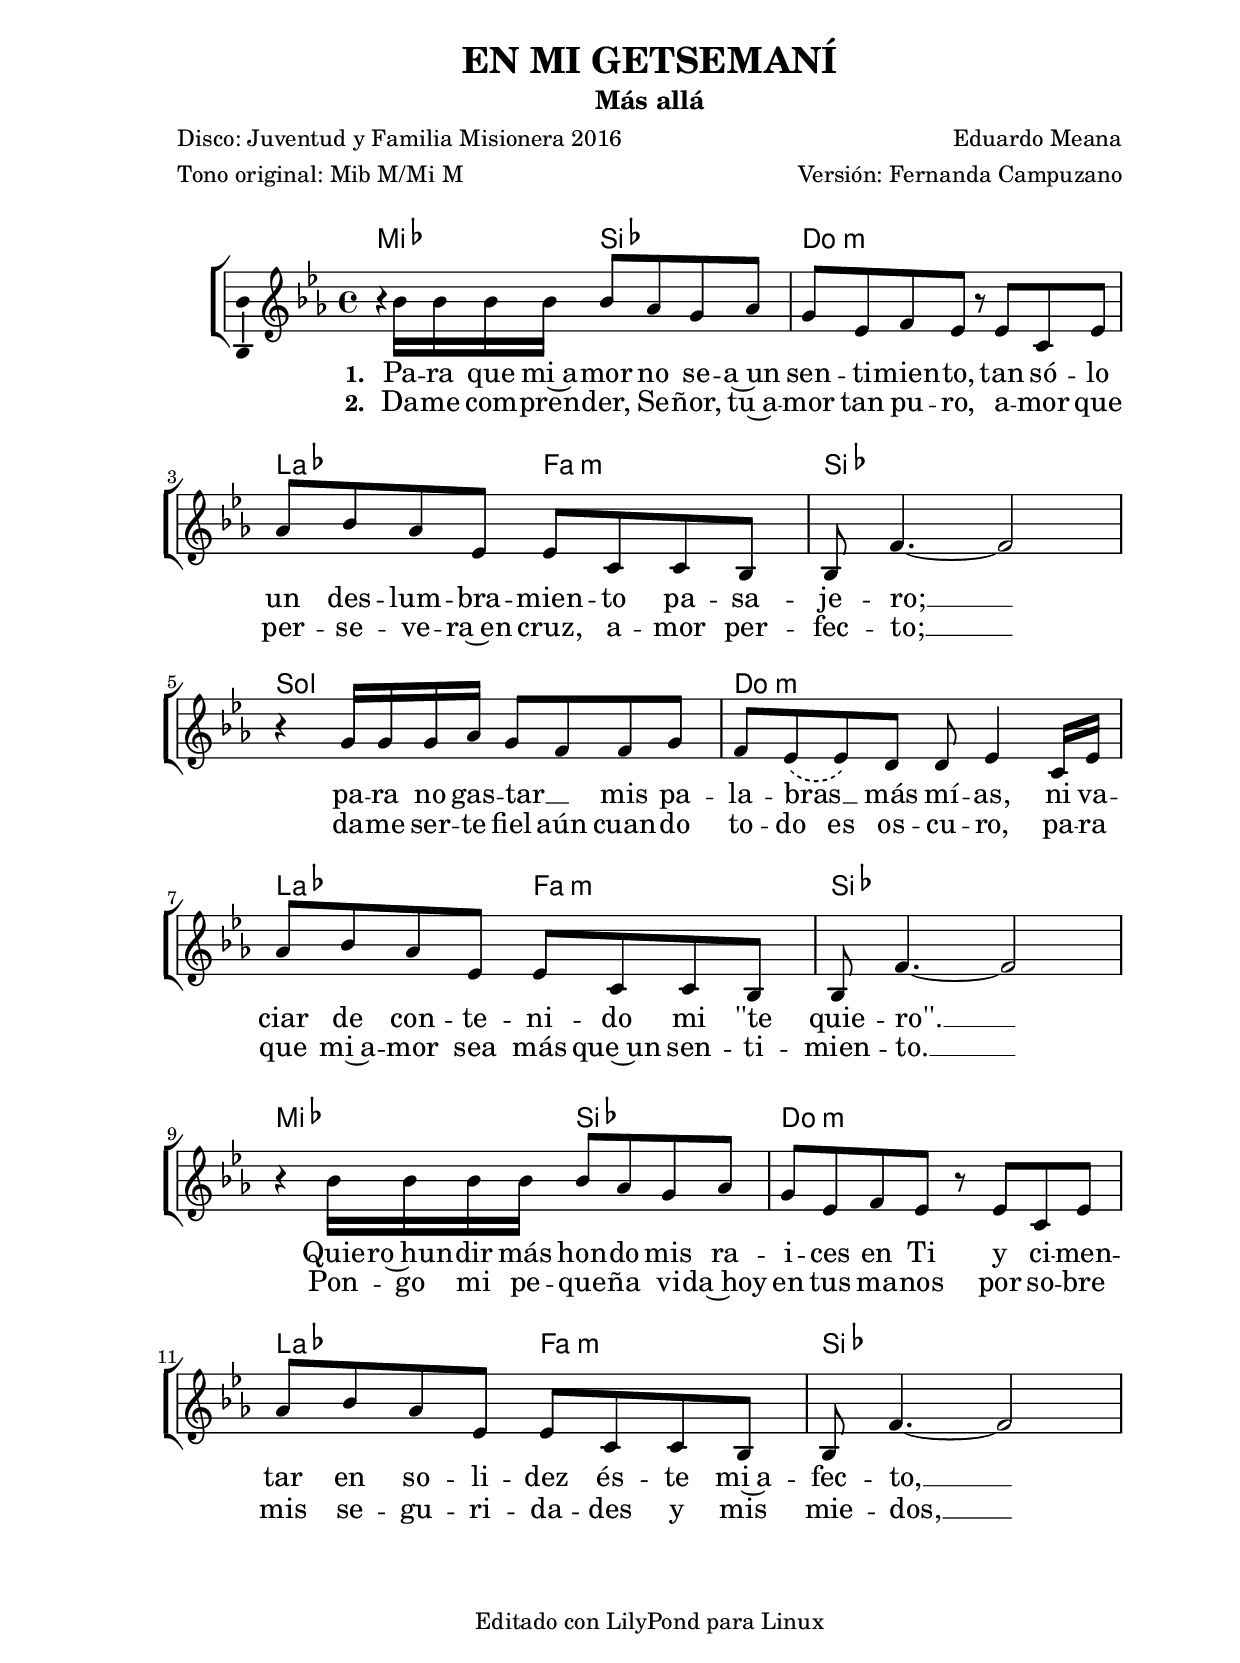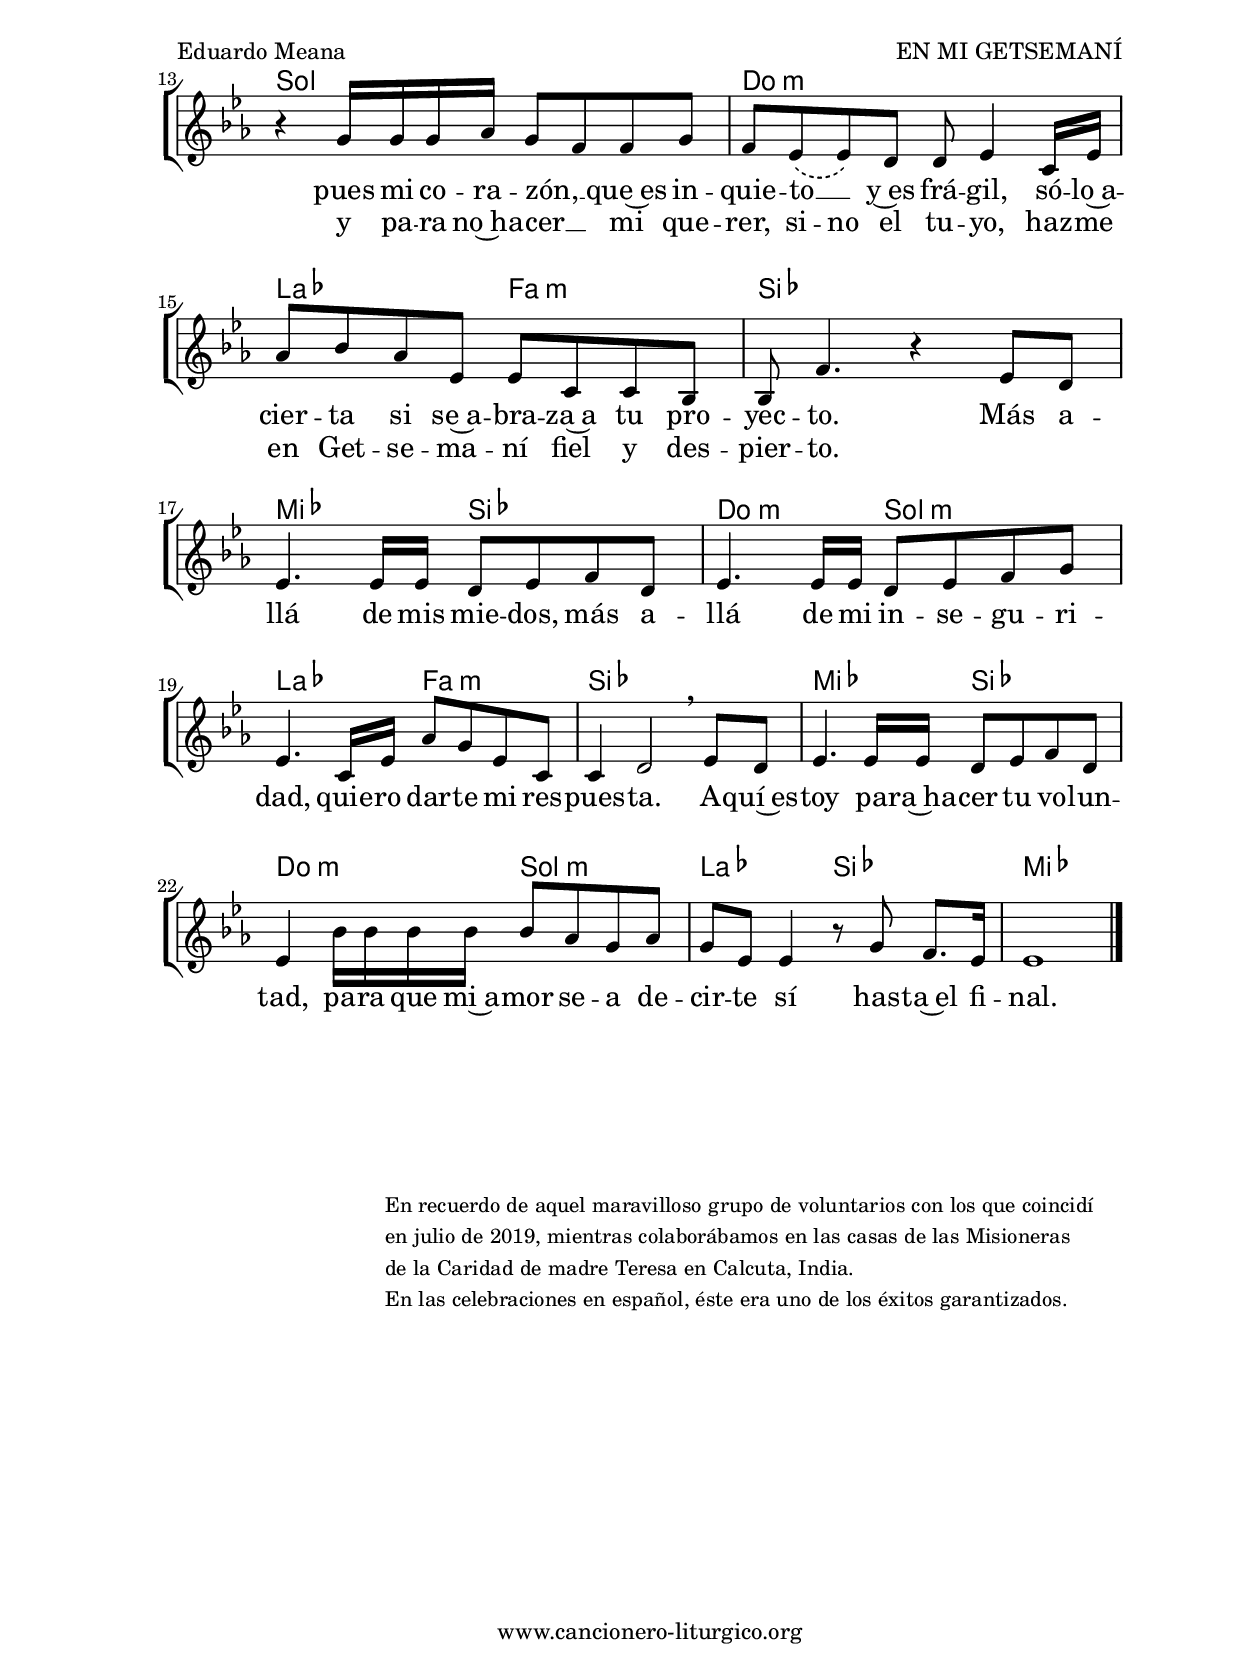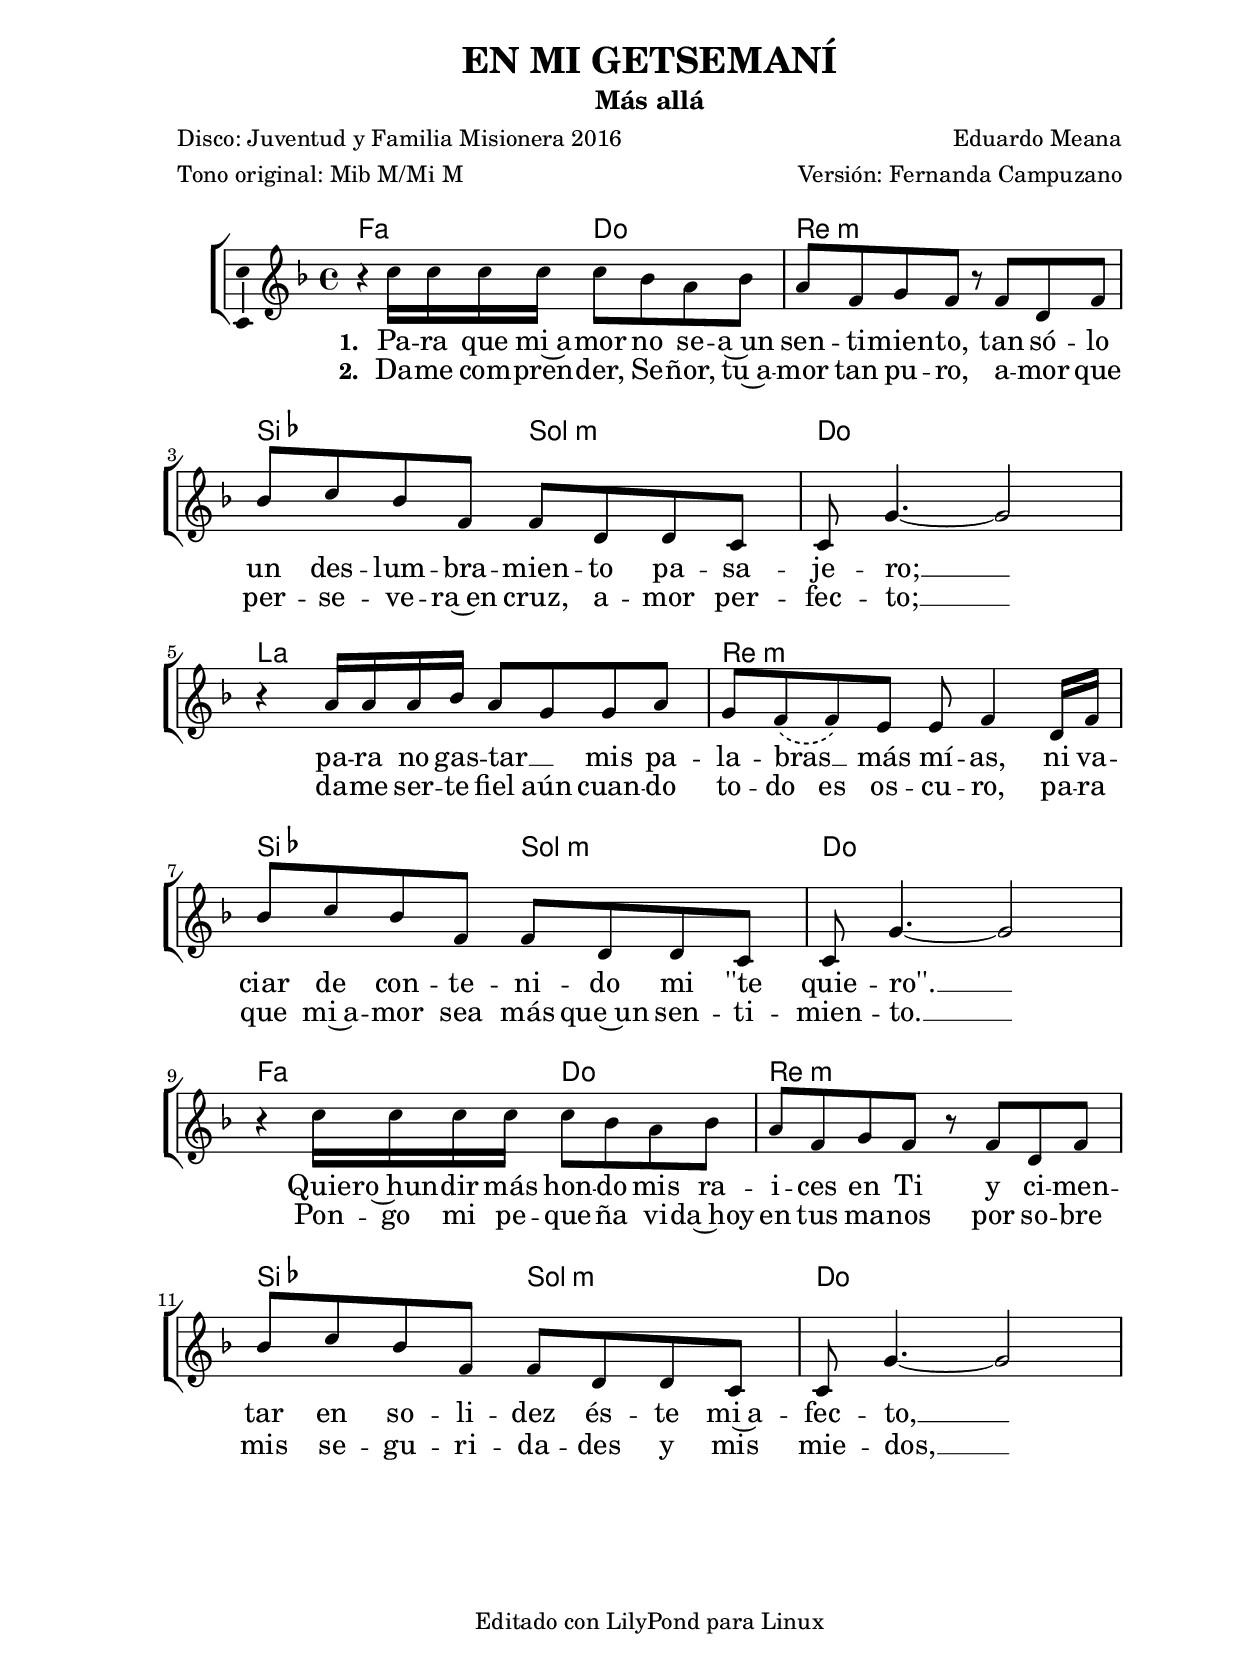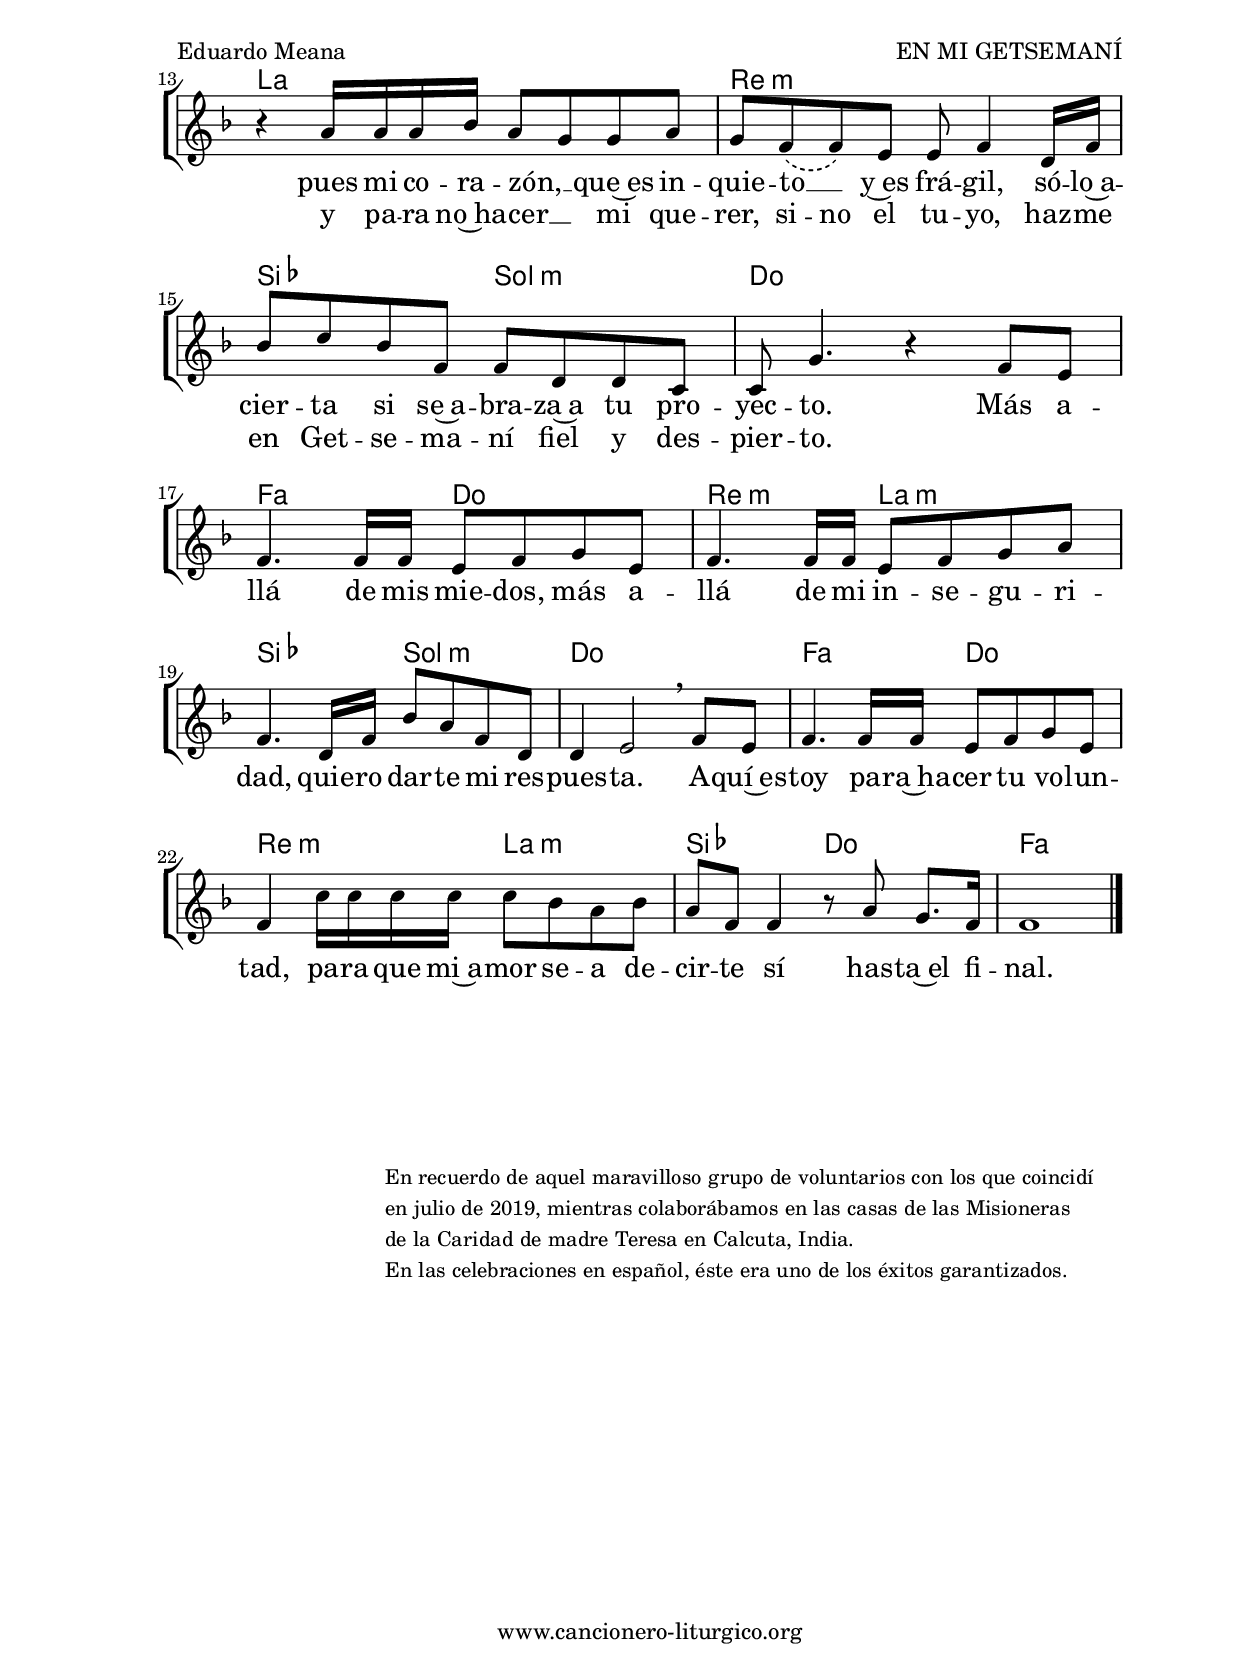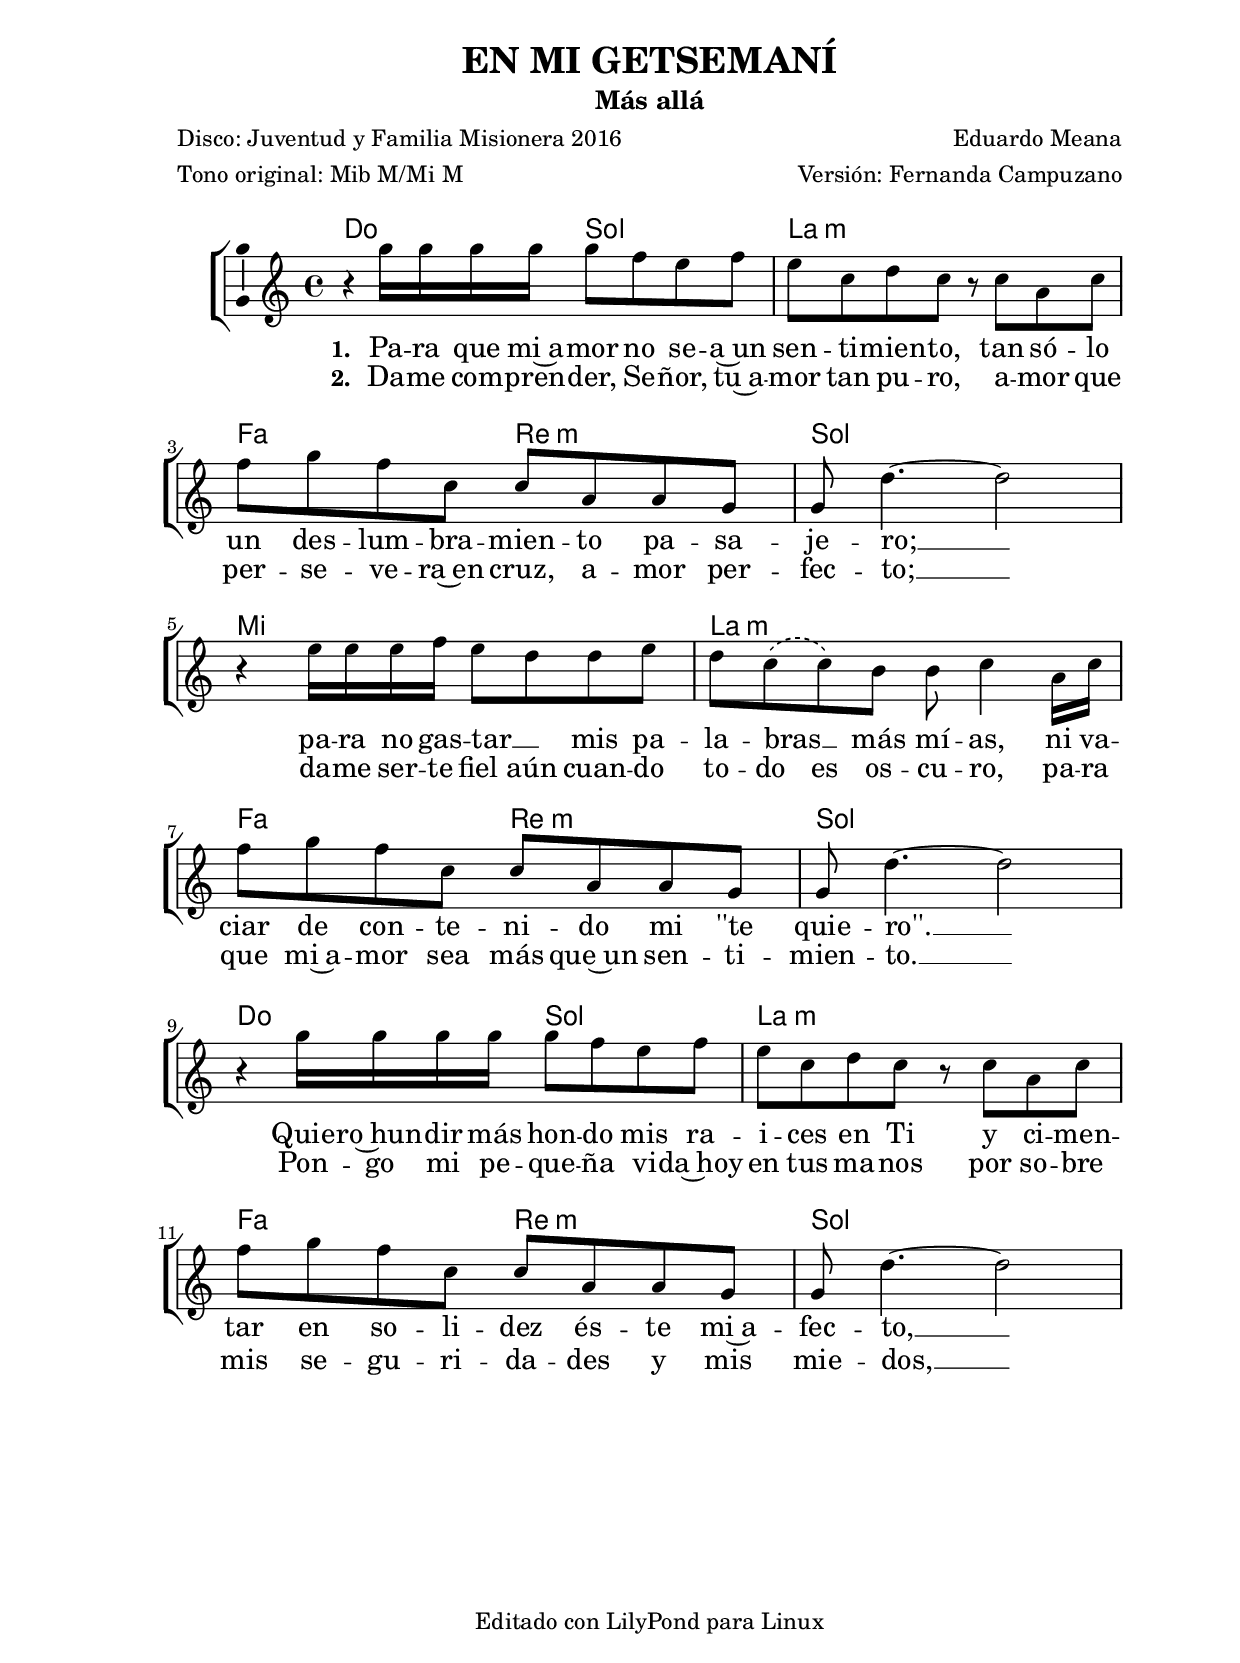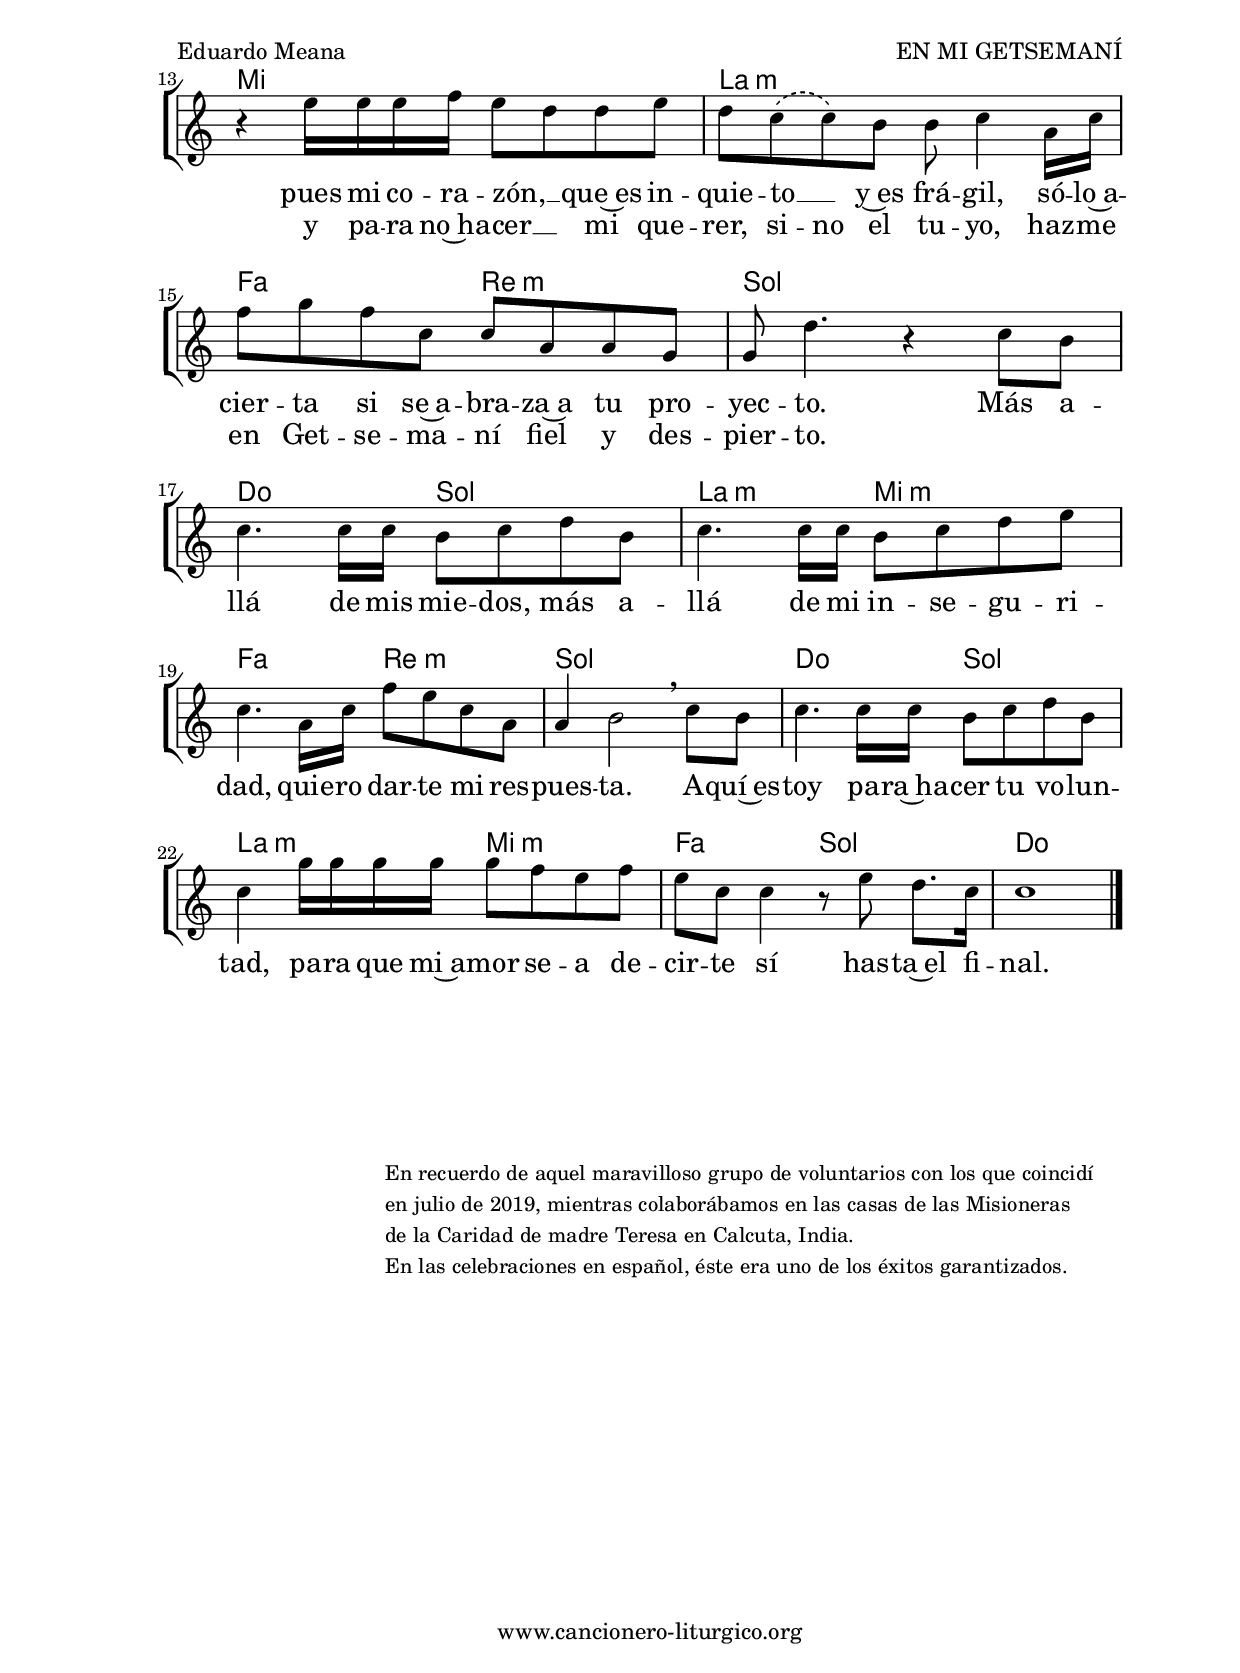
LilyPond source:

%
%para convertir .midi en .wav:
%timidity filename.midi -Ow -o finename.wav
%
%
%Para convertir de .wav a .mp3:
%lame -h -m j filename.wav
%
%
%para escuchar el midi:
%timidity nombrefichero.midi
%


%versión de lilypond para la que se ha escrito esta partitura:
\version "2.16.0"

	%Tamaño papel
	#(set-default-paper-size "a4")
	%Tamaño partitura
	#(set-global-staff-size 20)
	%No responde al pulsar sobre una nota
	#(ly:set-option 'point-and-click #f)

%parámetros del encabezamiento:
\header {
	title = "EN MI GETSEMANÍ"
	subtitle = "Más allá"
	composer = "Eduardo Meana"
	poet = "Disco: Juventud y Familia Misionera 2016"
	meter = "Tono original: Mib M/Mi M"
	arranger = "Versión: Fernanda Campuzano"
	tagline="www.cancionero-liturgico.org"
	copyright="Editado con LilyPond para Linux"
	}

%parámetros asociados al papel:
\paper  {
	oddHeaderMarkup = \markup {\fill-line { \on-the-fly #not-first-page \fromproperty #'header:title \on-the-fly #not-first-page \fromproperty #'header:composer }}
	evenHeaderMarkup = \markup {\fill-line { \fromproperty #'header:composer \fromproperty #'header:title }}
	#(set-paper-size "a4")
	print-page-number = ##f
	first-page-number = 1
	print-first-page-number = ##f
%	head-separation = 3.0 \cm
	top-margin = 2.0 \cm
	bottom-margin = 0.5\cm
%%%	bottom-margin = -1.0\cm
	left-margin = 3.0 \cm
	line-width = 16.0 \cm 
	indent = 8\mm
	interscoreline = 2.\mm
	between-system-space = 15\mm
%	para que las partituras no llenen la hoja:
	ragged-bottom = ##t
%	idem para la última hoja:
	ragged-last-bottom = ##f
%	para que las partituras llenen el ancho del papel:
	ragged-last = ##f
	after-title-space = 2.5 \cm
%page-count=1
%system-count=11

	%Flexible Vertical Spacing
%	markup-markup-spacing =
%	#'((basic-distance . 15) (minimum-distance . 15) (padding . 3))
	markup-system-spacing =
	#'((basic-distance . 15) (minimum-distance . 15) (padding . 3))
	system-system-spacing =
	#'((basic-distance . 15) (minimum-distance . 15) (padding . 3))
	score-system-spacing =
	#'((basic-distance . 15) (minimum-distance . 15) (padding . 5))
%	top-system-spacing = % header
%	#'((basic-distance . 8) (minimum-distance . 0) (padding . 0))
%	top-markup-spacing =
%	#'((basic-distance . 20) (minimum-distance . 20) (padding . 0))
	last-bottom-spacing = % footer
	#'((basic-distance . 5) (minimum-distance . 5) (padding . 0))
%	score-markup-spacing =
%	#'((basic-distance . 16) (minimum-distance . 13) (padding . 0))

	}


%parámetros que afectan a toda la partitura:
global =  {
	%clave de sol (G):
	\clef G
	%armadura:
	\transpose e ees
	\key e \major
	\tempo 4=86
	\set Score.tempoHideNote = ##t
	}


acordes = {
	\italianChords
	\chordmode {
	\transpose e ees
{


e2 b cis1:m a2 fis:m b1 gis cis:m a2 fis:m
b1

e2 b cis1:m a2 fis:m b1 gis cis:m a2 fis:m
b1

e2 b cis:m gis:m a fis:m b1 e2 b cis:m gis:m a b e1

}
}
}



melodia = 

	\transpose e ees
{

\time 4/4

\relative c''{

\phrasingSlurDashed

r4 b16 b b b b8 a gis a
gis8 e fis e r8 e8 cis e
a b a e e cis cis b
b fis'4.~fis2
\break
r4 gis16 gis gis a gis8 fis fis gis
fis8 e8 \(e\) dis dis e4 cis16 e
a8 b a e e cis cis b
b8 fis'4.~fis2
\break

r4 b16 b b b b8 a gis a
gis8 e fis e r8 e8 cis e
a b a e e cis cis b
b fis'4.~fis2
\break
r4 gis16 gis gis a gis8 fis fis gis
fis8 e8 \(e\) dis dis e4 cis16 e
a8 b a e e cis cis b
b8 fis'4. r4 e8 dis

e4. e16 e dis8 e fis dis
e4. e16 e dis8 e fis gis
e4. cis16 e a8 gis e cis
cis4 dis2 \breathe e8 dis
e4. e16 e dis8 e fis dis
e4 b'16 b b b b8 a gis a
gis8 e e4 r8 gis8 fis8. e16
e1

\bar "|."
}
}


texto = \lyricmode {
\set stanza =#"1. " Pa -- ra que mi~a -- mor no se -- a~un sen -- ti -- mien -- to,
tan só -- lo un des -- lum -- bra -- mien -- to pa -- sa -- je -- ro; __
pa -- ra no gas -- tar __ _ mis pa -- la -- bras __ _ más mí -- as,
ni va -- ciar de con -- te -- ni -- do mi ''te quie -- ro''. __

Quie -- ro~hun -- dir más hon -- do mis ra -- i -- ces en Ti
y ci -- men -- tar en so -- li -- dez és -- te mi~a -- fec -- to, __
pues mi co -- ra -- zón, __ _ que~es in -- quie -- to __ _ y~es frá -- gil,
só -- lo~a -- cier -- ta si se~a -- bra -- za~a tu pro -- yec -- to.

Más a -- llá de mis mie -- dos,
más a -- llá de mi in -- se -- gu -- ri -- dad,
quie -- ro dar -- te mi res -- pues -- ta.
A -- quí~es -- toy pa -- ra~ha -- cer tu vo -- lun -- tad,
pa -- ra que mi~a -- mor se -- a de -- cir -- te sí
has -- ta~el fi -- nal.

}

textodos = \lyricmode {
\set stanza =#"2. " Da -- me com -- pren -- der, Se -- ñor, tu~a -- mor tan pu -- ro,
a -- mor que per -- se -- ve -- ra~en cruz, a -- mor per -- fec -- to; __
da -- me ser -- te fiel aún cuan -- do to -- do es os -- cu -- ro,
pa -- ra que mi~a -- mor sea más que~un sen -- ti -- mien -- to. __

Pon -- go mi pe -- que -- ña vi -- da~hoy en tus ma -- nos
por so -- bre mis se -- gu -- ri -- da -- des y mis mie -- dos, __
y pa -- ra no~ha -- cer __ _ mi que -- rer, si -- no el tu -- yo,
haz -- me en Get -- se -- ma -- ní fiel y des -- pier -- to.

	}


acordesStaff = \context ChordNames = acordesStaff <<
	\set chordChanges = ##t
	\acordes
	>>

vozStaff = \context Voice = vozStaff
\with {\consists "Ambitus_engraver"}
<<
%	\set Staff.instrumentName = ""
%	\set Staff.shortInstrumentName = ""
%	\set Staff.midiInstrument = #"clarinet"
%	\set Staff.midiInstrument = #"cello"
	\set Staff.midiInstrument = #"flute"
%	\set Staff.midiInstrument = #"electric guitar (jazz)"
%	\set Staff.midiInstrument = #"english horn"
%	\set Staff.midiInstrument = #"violin"
%	\set Staff.midiInstrument = #"glockenspiel"
	\set Staff.midiMinimumVolume = #0.7
	\set Staff.midiMaximumVolume = #0.9
	\global
	\melodia
	>>


textoStaff = \context Lyrics = textoStaff <<
	\lyricsto vozStaff \texto
	>>

textodosStaff = \context Lyrics = textodosStaff <<
	\lyricsto vozStaff \textodos
	>>

\book {
	\score {
		\context ChoirStaff {
			\override StaffGroup.SystemStartBracket #'collapse-height = #1
			\override Score.SystemStartBar #'collapse-height = #1
			<<
			\acordesStaff
			\vozStaff
			\textoStaff
			\textodosStaff
			>>
			}
		\layout {
	    		\context {
				\Lyrics
				\override LyricText #'font-size = #2
				}
	   		 \context {
				\Score
				\override StaffSymbol #'staff-space = #(magstep +3)
				}
			}
		}
	\markup {
		\magnify #0.9
		\column {
			\line{\hspace #20.0 }
			\line{\hspace #20.0 }
			\line{\hspace #20.0 }
			\line{\hspace #20.0 }
			\line{\hspace #20.0 }
			\line{\hspace #20.0 En recuerdo de aquel maravilloso grupo de voluntarios con los que coincidí}
			\line{\hspace #20.0 en julio de 2019, mientras colaborábamos en las casas de las Misioneras}
			\line{\hspace #20.0 de la Caridad de madre Teresa en Calcuta, India.}
			\line{\hspace #20.0 En las celebraciones en español, éste era uno de los éxitos garantizados.}
			}
		}
	\score {
		\unfoldRepeats
		\context ChoirStaff {
			<<
			\acordesStaff
			\vozStaff
			>>
			}
		\midi {
	  		\context {
	  			\Score
				tempoWholesPerMinute = #(ly:make-moment 70 4)
				}
			}
		}
	}



#(define output-suffix "C")
\book {
	\score {
		\context ChoirStaff {
			\override StaffGroup.SystemStartBracket #'collapse-height = #1
			\override Score.SystemStartBar #'collapse-height = #1
\transpose c d
			<<
			\acordesStaff
			\vozStaff
			\textoStaff
			\textodosStaff
			>>
			}
		\layout {
	    		\context {
				\Lyrics
				\override LyricText #'font-size = #2
				}
	   		 \context {
				\Score
				\override StaffSymbol #'staff-space = #(magstep +3)
				}
			}
		}
	\markup {
		\magnify #0.9
		\column {
			\line{\hspace #20.0 }
			\line{\hspace #20.0 }
			\line{\hspace #20.0 }
			\line{\hspace #20.0 }
			\line{\hspace #20.0 }
			\line{\hspace #20.0 En recuerdo de aquel maravilloso grupo de voluntarios con los que coincidí}
			\line{\hspace #20.0 en julio de 2019, mientras colaborábamos en las casas de las Misioneras}
			\line{\hspace #20.0 de la Caridad de madre Teresa en Calcuta, India.}
			\line{\hspace #20.0 En las celebraciones en español, éste era uno de los éxitos garantizados.}
			}
		}
	}

#(define output-suffix "S")
\book {
	\score {
		\context ChoirStaff {
			\override StaffGroup.SystemStartBracket #'collapse-height = #1
			\override Score.SystemStartBar #'collapse-height = #1
\transpose c a
			<<
			\acordesStaff
			\vozStaff
			\textoStaff
			\textodosStaff
			>>
			}
		\layout {
	    		\context {
				\Lyrics
				\override LyricText #'font-size = #2
				}
	   		 \context {
				\Score
				\override StaffSymbol #'staff-space = #(magstep +3)
				}
			}
		}
	\markup {
		\magnify #0.9
		\column {
			\line{\hspace #20.0 }
			\line{\hspace #20.0 }
			\line{\hspace #20.0 }
			\line{\hspace #20.0 }
			\line{\hspace #20.0 }
			\line{\hspace #20.0 En recuerdo de aquel maravilloso grupo de voluntarios con los que coincidí}
			\line{\hspace #20.0 en julio de 2019, mientras colaborábamos en las casas de las Misioneras}
			\line{\hspace #20.0 de la Caridad de madre Teresa en Calcuta, India.}
			\line{\hspace #20.0 En las celebraciones en español, éste era uno de los éxitos garantizados.}
			}
		}
	}


